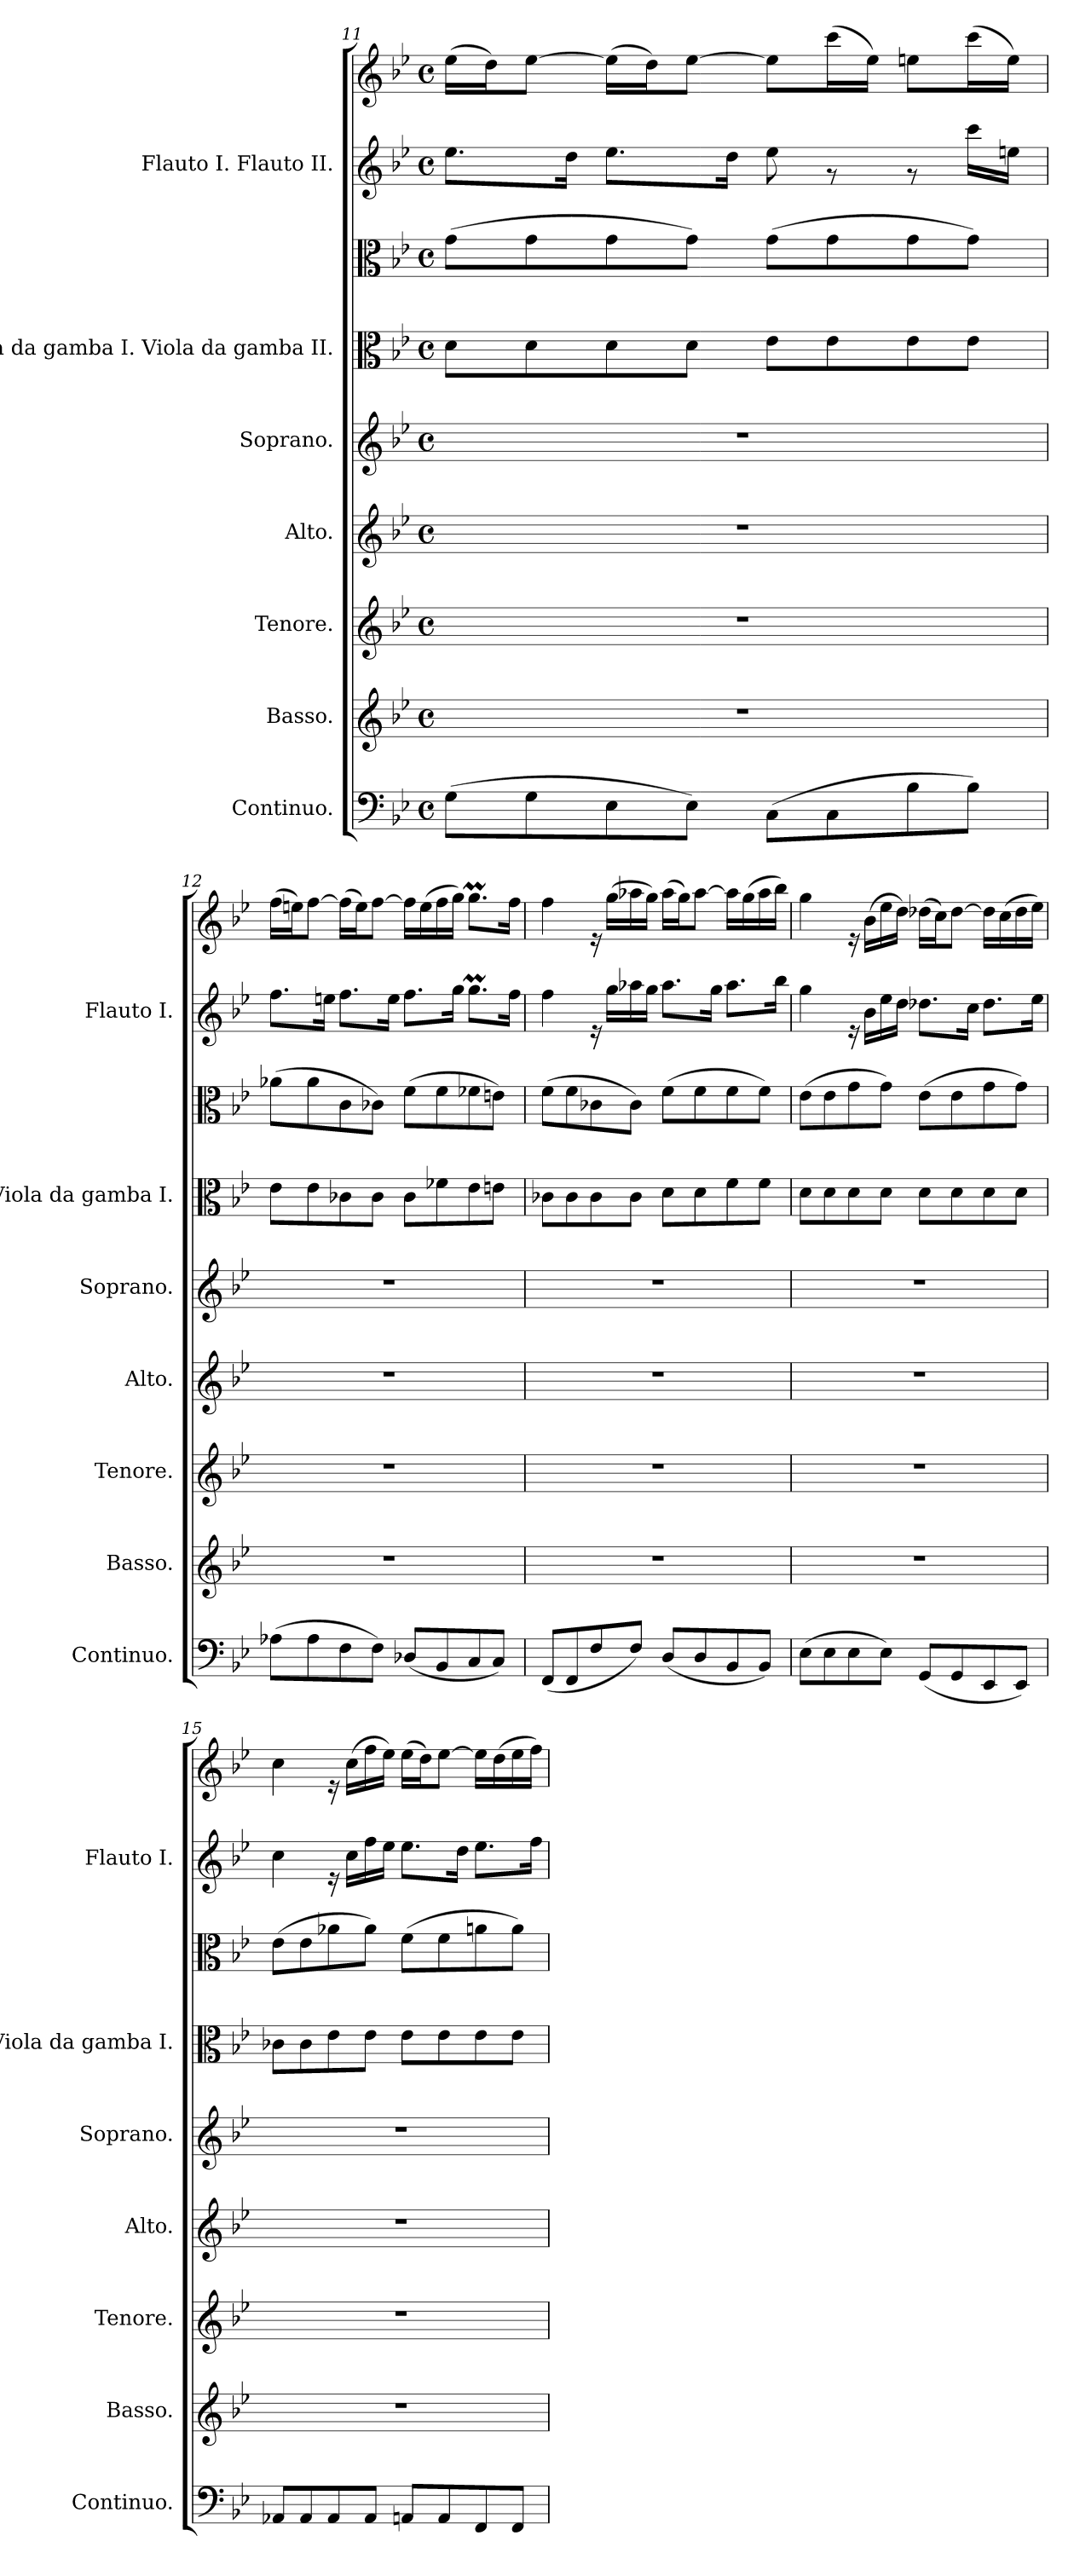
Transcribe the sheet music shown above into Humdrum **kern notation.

**kern	**kern	**kern	**kern	**kern	**kern	**kern	**kern	**kern
*part7	*part6	*part5	*part4	*part3	*part2	*part2	*part1	*part1
*staff9	*staff8	*staff7	*staff6	*staff5	*staff4	*staff3	*staff2	*staff1
*I"Continuo.	*I"Basso.	*I"Tenore.	*I"Alto.	*I"Soprano.	*I"Viola da gamba I. Viola da gamba II.	*	*I"Flauto I. Flauto II.	*
*I'Continuo.	*I'Basso.	*I'Tenore.	*I'Alto.	*I'Soprano.	*I'Viola da gamba I.	*	*I'Flauto I.	*
*clefF4	*clefG2	*clefG2	*clefG2	*clefG2	*clefC3	*clefC3	*clefG2	*clefG2
*k[b-e-]	*k[b-e-]	*k[b-e-]	*k[b-e-]	*k[b-e-]	*k[b-e-]	*k[b-e-]	*k[b-e-]	*k[b-e-]
*B-:	*B-:	*B-:	*B-:	*B-:	*B-:	*B-:	*B-:	*B-:
*M4/4	*M4/4	*M4/4	*M4/4	*M4/4	*M4/4	*M4/4	*M4/4	*M4/4
*met(c)	*met(c)	*met(c)	*met(c)	*met(c)	*met(c)	*met(c)	*met(c)	*met(c)
=11	=11	=11	=11	=11	=11	=11	=11	=11
(>8G\L	1r	1r	1r	1r	8d\L	(>8g\L	8.ee-\L	(>16ee-\LL
.	.	.	.	.	.	.	.	16dd\J)
8G\	.	.	.	.	8d\	8g\	.	[>8ee-\J
.	.	.	.	.	.	.	16dd\Jk	.
8E-\	.	.	.	.	8d\	8g\	8.ee-\L	(>16ee-\LL]
.	.	.	.	.	.	.	.	16dd\J)
8E-\J)	.	.	.	.	8d\J	8g\J)	.	[>8ee-\J
.	.	.	.	.	.	.	16dd\Jk	.
(>8C\L	.	.	.	.	8e-\L	(>8g\L	8ee-\	8ee-\L]
8C\	.	.	.	.	8e-\	8g\	8rf	(>16ccc\L
.	.	.	.	.	.	.	.	16ee-\JJ)
8B-\	.	.	.	.	8e-\	8g\	8rf	8een\L
8B-\J)	.	.	.	.	8e-\J	8g\J)	16ccc\LL	(>16ccc\L
.	.	.	.	.	.	.	16een\JJ	16ee\JJ)
!!LO:LB:g=z
=12	=12	=12	=12	=12	=12	=12	=12	=12
(>8A-X\L	1r	1r	1r	1r	8e-\L	(>8a-X\L	8.ff\L	(>16ff\LL
.	.	.	.	.	.	.	.	16een\J)
8A-\	.	.	.	.	8e-\	8a-\	.	[>8ff\J
.	.	.	.	.	.	.	16een\Jk	.
8F\	.	.	.	.	8c-X\	8c\	8.ff\L	(>16ff\LL]
.	.	.	.	.	.	.	.	16ee\J)
8F\J)	.	.	.	.	8c-\J	8c-\J)	.	[>8ff\J
.	.	.	.	.	.	.	16ee\Jk	.
(<8D-X/L	.	.	.	.	8c-\L	(>8f\L	8.ff\L	16ff\LL]
.	.	.	.	.	.	.	.	(>16ee\
8BB-/	.	.	.	.	8f-X\	8f\	.	16ff\
.	.	.	.	.	.	.	16gg\Jk	16gg\JJ)
8C/	.	.	.	.	8e-\	8f-\	8.ggM\L	8.ggM\L
8C/J)	.	.	.	.	8e\J	8en\J)	.	.
.	.	.	.	.	.	.	16ff\Jk	16ff\Jk
=13	=13	=13	=13	=13	=13	=13	=13	=13
(<8FF/L	1r	1r	1r	1r	8c-X\L	(>8f\L	4ff\	4ff\
8FF/	.	.	.	.	8c-\	8f\	.	.
8F/	.	.	.	.	8c-\	8c-\	16re	16re
.	.	.	.	.	.	.	16gg\LL	(>16gg\LL
8F/J)	.	.	.	.	8c-\J	8c-\J)	16aa-X\	16aa-X\
.	.	.	.	.	.	.	16gg\JJ	16gg\JJ)
(<8D/L	.	.	.	.	8d\L	(>8f\L	8.aa-\L	(>16aa-\LL
.	.	.	.	.	.	.	.	16gg\J)
8D/	.	.	.	.	8d\	8f\	.	[>8aa-\J
.	.	.	.	.	.	.	16gg\Jk	.
8BB-/	.	.	.	.	8f\	8f\	8.aa-\L	16aa-\LL]
.	.	.	.	.	.	.	.	(>16gg\
8BB-/J)	.	.	.	.	8f\J	8f\J)	.	16aa-\
.	.	.	.	.	.	.	16bb-\Jk	16bb-\JJ)
=14	=14	=14	=14	=14	=14	=14	=14	=14
(>8E-\L	1r	1r	1r	1r	8d\L	(>8e-\L	4gg\	4gg\
8E-\	.	.	.	.	8d\	8e-\	.	.
8E-\	.	.	.	.	8d\	8g\	16re	16re
.	.	.	.	.	.	.	16b-\LL	(>16b-\LL
8E-\J)	.	.	.	.	8d\J	8g\J)	16ee-\	16ee-\
.	.	.	.	.	.	.	16dd\JJ	16dd\JJ)
(<8GG/L	.	.	.	.	8d\L	(>8e-\L	8.dd-X\L	(>16dd-X\LL
.	.	.	.	.	.	.	.	16cc\J)
8GG/	.	.	.	.	8d\	8e-\	.	[>8dd-\J
.	.	.	.	.	.	.	16cc\Jk	.
8EE-/	.	.	.	.	8d\	8g\	8.dd-\L	16dd-\LL]
.	.	.	.	.	.	.	.	(>16cc\
8EE-/J)	.	.	.	.	8d\J	8g\J)	.	16dd-\
.	.	.	.	.	.	.	16ee-\Jk	16ee-\JJ)
!!LO:LB:g=z
=15	=15	=15	=15	=15	=15	=15	=15	=15
8AA-X/L	1r	1r	1r	1r	8c-X\L	(>8e-\L	4cc\	4cc\
8AA-/	.	.	.	.	8c-\	8e-\	.	.
8AA-/	.	.	.	.	8e-\	8a-X\	16re	16re
.	.	.	.	.	.	.	16cc\LL	(>16cc\LL
8AA-/J	.	.	.	.	8e-\J	8a-\J)	16ff\	16ff\
.	.	.	.	.	.	.	16ee-\JJ	16ee-\JJ)
8AAn/L	.	.	.	.	8e-\L	(>8f\L	8.ee-\L	(>16ee-\LL
.	.	.	.	.	.	.	.	16dd\J)
8AA/	.	.	.	.	8e-\	8f\	.	[>8ee-\J
.	.	.	.	.	.	.	16dd\Jk	.
8FF/	.	.	.	.	8e-\	8an\	8.ee-\L	16ee-\LL]
.	.	.	.	.	.	.	.	(>16dd\
8FF/J	.	.	.	.	8e-\J	8a\J)	.	16ee-\
.	.	.	.	.	.	.	16ff\Jk	16ff\JJ)
=	=	=	=	=	=	=	=	=
*-	*-	*-	*-	*-	*-	*-	*-	*-
